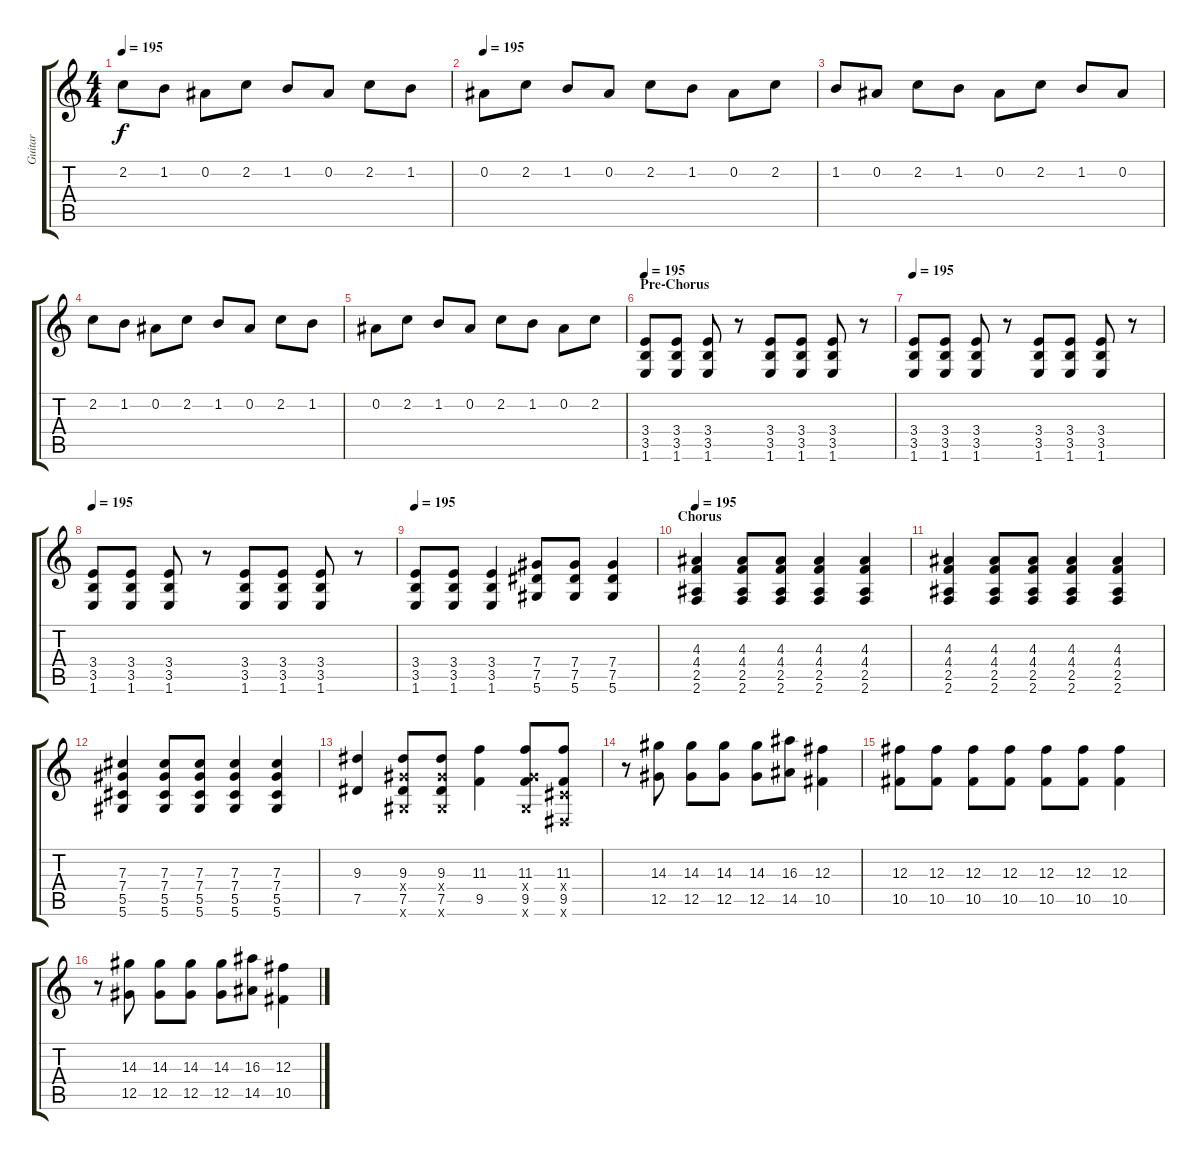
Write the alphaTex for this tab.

\track ("Guitar" "Guitar") {instrument distortionguitar}
\staff {score tabs}
\tuning (Eb4 Bb3 Gb3 Db3 Ab2 Eb2) {hide}
\ts (4 4)
\tempo 195
\clef g2
\ks c
2.2.8{dy f} 1.2.8 0.2.8 2.2.8 1.2.8 0.2.8 2.2.8 1.2.8 |
\tempo 195
0.2.8 2.2.8 1.2.8 0.2.8 2.2.8 1.2.8 0.2.8 2.2.8 |
1.2.8 0.2.8 2.2.8 1.2.8 0.2.8 2.2.8 1.2.8 0.2.8 |
2.2.8 1.2.8 0.2.8 2.2.8 1.2.8 0.2.8 2.2.8 1.2.8 |
0.2.8 2.2.8 1.2.8 0.2.8 2.2.8 1.2.8 0.2.8 2.2.8 |
\section ("" "Pre-Chorus")
\tempo 195
(3.4 3.5 1.6).8 (3.4 3.5 1.6).8 (3.4 3.5 1.6).8 r.8 (3.4 3.5 1.6).8 (3.4 3.5 1.6).8 (3.4 3.5 1.6).8 r.8 |
\tempo 195
(3.4 3.5 1.6).8 (3.4 3.5 1.6).8 (3.4 3.5 1.6).8 r.8 (3.4 3.5 1.6).8 (3.4 3.5 1.6).8 (3.4 3.5 1.6).8 r.8 |
\tempo 195
(3.4 3.5 1.6).8 (3.4 3.5 1.6).8 (3.4 3.5 1.6).8 r.8 (3.4 3.5 1.6).8 (3.4 3.5 1.6).8 (3.4 3.5 1.6).8 r.8 |
\tempo 195
(3.4 3.5 1.6).8 (3.4 3.5 1.6).8 (3.4 3.5 1.6).4 (7.4 7.5 5.6).8 (7.4 7.5 5.6).8 (7.4 7.5 5.6).4 |
\section ("" "Chorus")
\tempo 195
(4.3 4.4 2.5 2.6).4 (4.3 4.4 2.5 2.6).8 (4.3 4.4 2.5 2.6).8 (4.3 4.4 2.5 2.6).4 (4.3 4.4 2.5 2.6).4 |
(4.3 4.4 2.5 2.6).4 (4.3 4.4 2.5 2.6).8 (4.3 4.4 2.5 2.6).8 (4.3 4.4 2.5 2.6).4 (4.3 4.4 2.5 2.6).4 |
(7.3 7.4 5.5 5.6).4 (7.3 7.4 5.5 5.6).8 (7.3 7.4 5.5 5.6).8 (7.3 7.4 5.5 5.6).4 (7.3 7.4 5.5 5.6).4 |
(9.3 7.5).4 (9.3 7.4{x} 7.5 5.6{x}).8 (9.3 7.4{x} 7.5 5.6{x}).8 (11.3 9.5).4 (11.3 7.4{x} 9.5 5.6{x}).8 (11.3 0.4{x} 9.5 0.6{x}).8 |
r.8 (14.3 12.5).8 (14.3 12.5).8 (14.3 12.5).8 (14.3 12.5).8 (16.3 14.5).8 (12.3 10.5).4 |
(12.3 10.5).8 (12.3 10.5).8 (12.3 10.5).8 (12.3 10.5).8 (12.3 10.5).8 (12.3 10.5).8 (12.3 10.5).4 |
r.8 (14.3 12.5).8 (14.3 12.5).8 (14.3 12.5).8 (14.3 12.5).8 (16.3 14.5).8 (12.3 10.5).4
